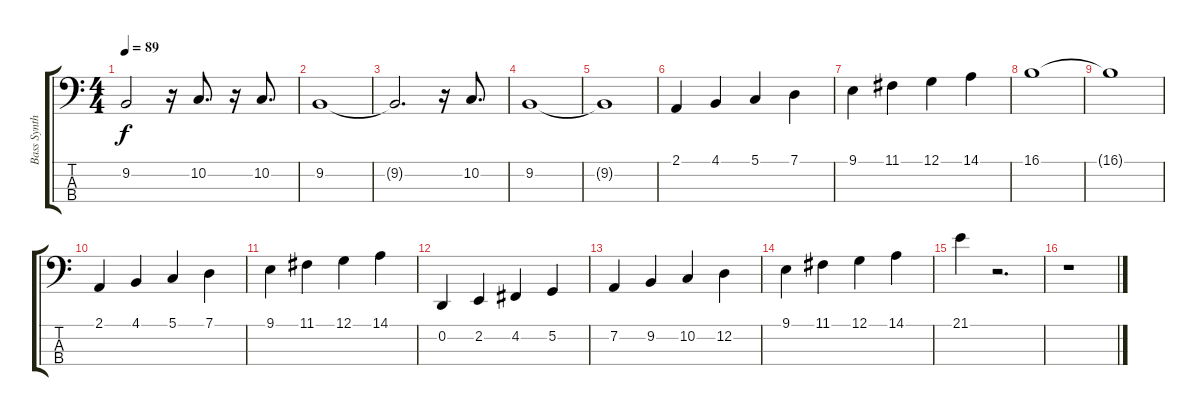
\track ("Bass Synth" "Bass Synth") {instrument pad3polysynth}
\staff {score tabs}
\tuning (G2 D2 A1 E1) {hide}
\ts (4 4)
\tempo 89
\clef f4
\ks c
9.2{t}.2{dy f} r.16 10.2.8{d} r.16 10.2.8{d} |
9.2.1 |
9.2{t}.2{d} r.16 10.2.8{d} |
9.2.1 |
9.2{t}.1 |
2.1.4 4.1.4 5.1.4 7.1.4 |
9.1.4 11.1.4 12.1.4 14.1.4 |
16.1.1 |
16.1{t}.1 |
2.1.4 4.1.4 5.1.4 7.1.4 |
9.1.4 11.1.4 12.1.4 14.1.4 |
0.2.4 2.2.4 4.2.4 5.2.4 |
7.2.4 9.2.4 10.2.4 12.2.4 |
9.1.4 11.1.4 12.1.4 14.1.4 |
21.1.4 r.2{d} |
r.1
